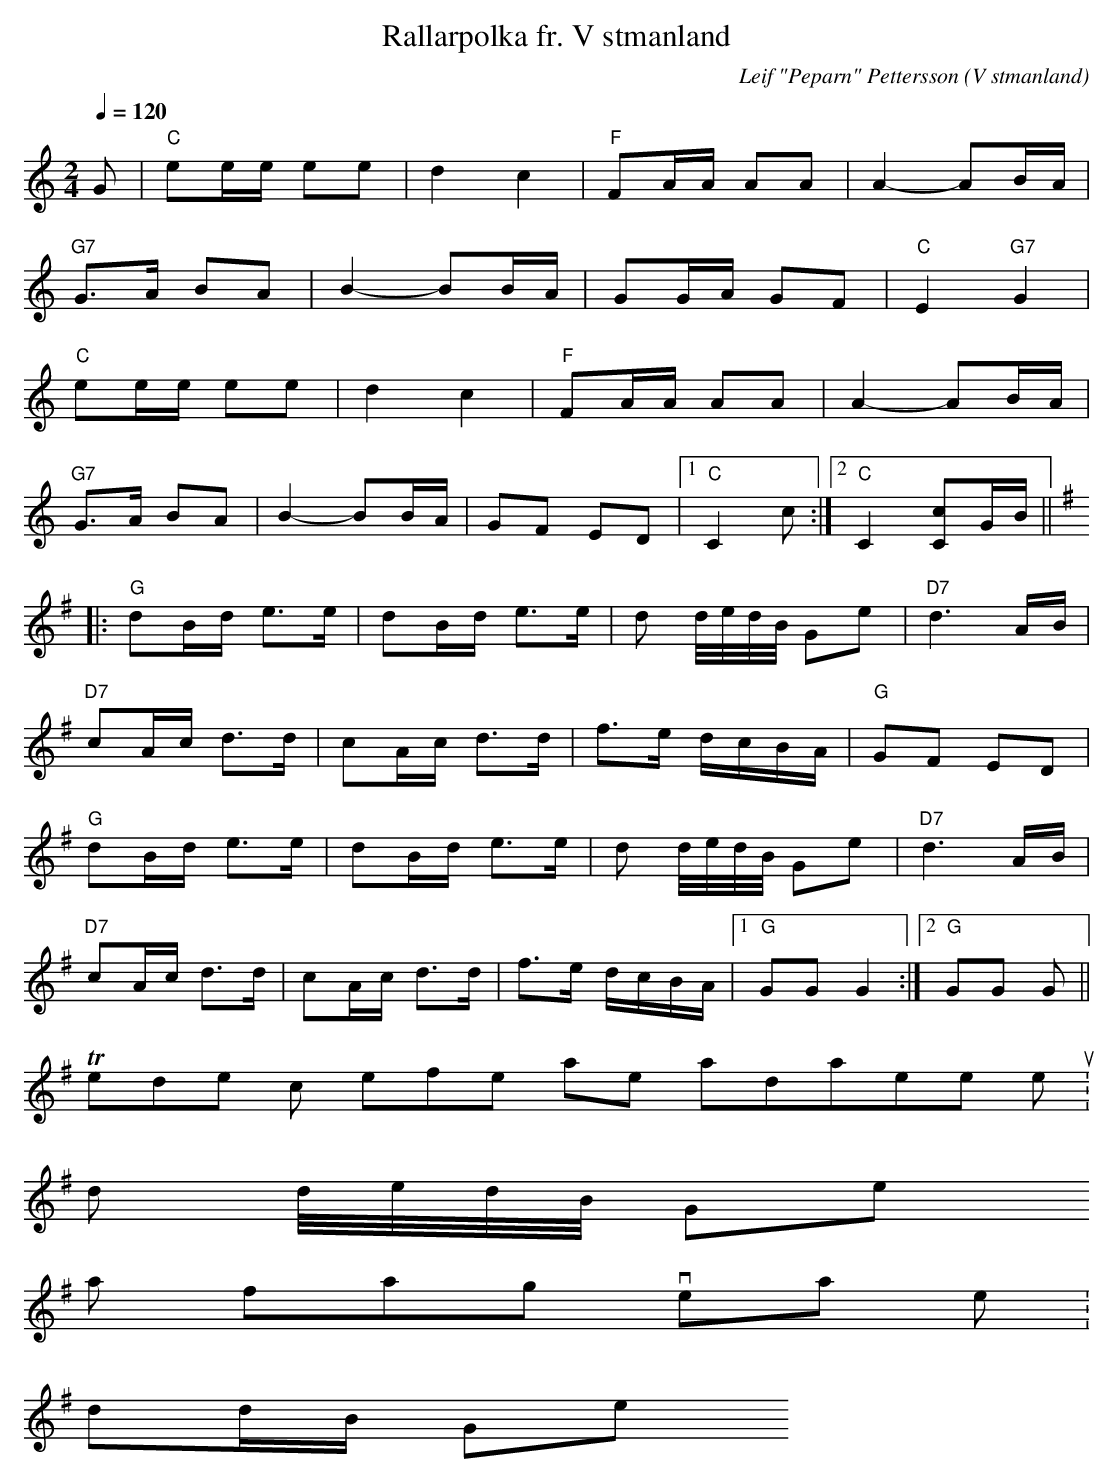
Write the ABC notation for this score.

X:1
T:Rallarpolka fr. V stmanland
C:Leif "Peparn" Pettersson
O:V stmanland
M:2/4
L:1/8
Q:1/4=120
K:Cmaj
G | "C"ee/2e/2 ee | d2c2 | "F"FA/2A/2 AA | A2- AB/2A/2 |
"G7"G>A BA | B2- BB/2A/2 | GG/2A/2 GF | "C"E2"G7"G2 |
"C"ee/2e/2 ee | d2c2 | "F"FA/2A/2 AA | A2- AB/2A/2 |
"G7"G>A BA | B2- BB/2A/2 | GF ED |1 "C"C2 c :|2 "C"C2 [Cc]G/2B/2 ||
|: [K:Gmaj]"G"dB/2d/2 e>e | dB/2d/2 e>e | d d/4e/4d/4B/4 Ge | "D7"d3 A/2B/2 |
"D7"cA/2c/2 d>d | cA/2c/2 d>d | f>e d/2c/2B/2A/2 | "G"GF ED |
"G"dB/2d/2 e>e | dB/2d/2 e>e | d d/4e/4d/4B/4 Ge | "D7"d3 A/2B/2 |
"D7"cA/2c/2 d>d | cA/2c/2 d>d | f>e d/2c/2B/2A/2 |1 "G"GG G2 :|2 "G"GG G ||
Tredje och elfte takten i andrareprisen som ser ut:
d d//e//d//B// Ge
kan f¢rslagsvis spelas s¡ h r ist llet:
dd/B/ Ge
